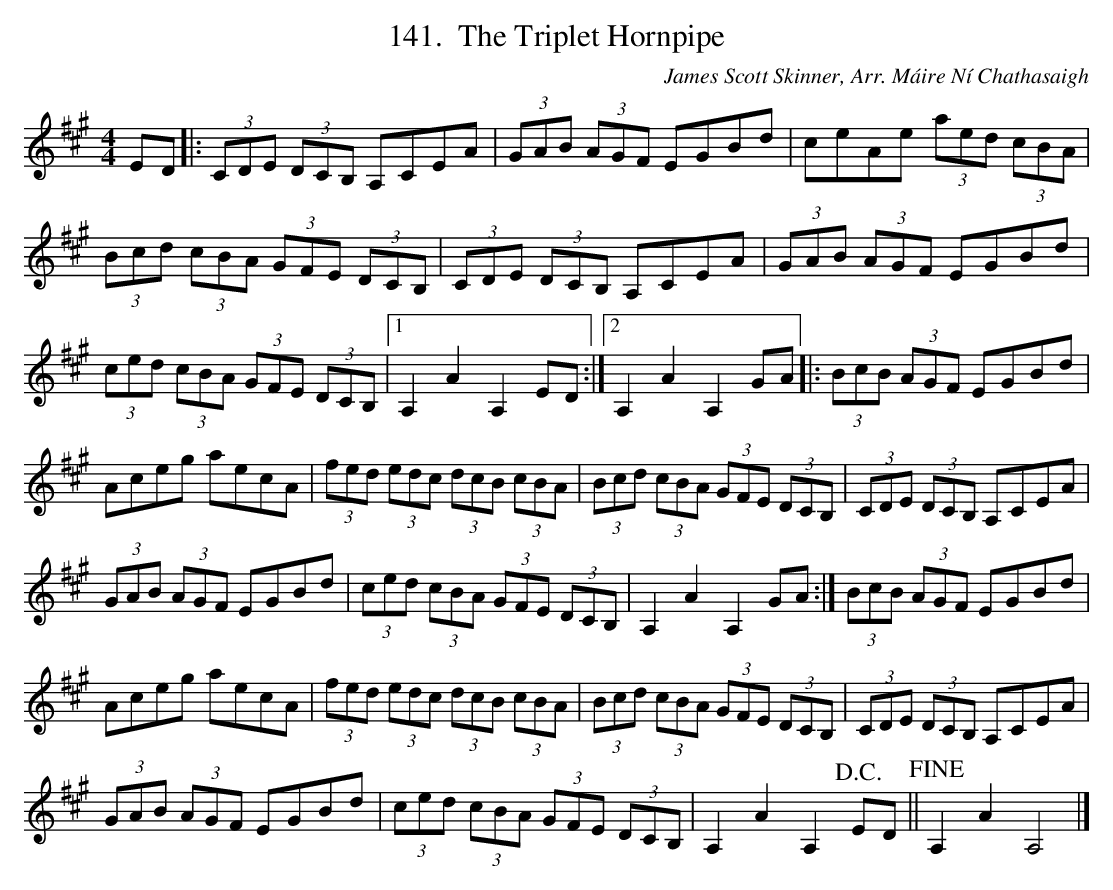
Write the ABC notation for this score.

X:1
T:Triplet Hornpipe, The
C:James Scott Skinner, Arr. Máire Ní Chathasaigh
M:4/4
L:1/8
K:A
ED|:(3CDE (3DCB, A,CEA|(3GAB (3AGF EGBd|ceAe (3aed (3cBA|
(3Bcd (3cBA (3GFE (3DCB,|(3CDE (3DCB, A,CEA|(3GAB (3AGF EGBd|
(3ced (3cBA (3GFE (3DCB,|1A,2A2A,2ED:|2A,2A2A,2GA|:(3BcB (3AGF EGBd|
Aceg aecA|(3fed (3edc (3dcB (3cBA|(3Bcd (3cBA (3GFE (3DCB,|(3CDE (3DCB, A,CEA|
(3GAB (3AGF EGBd|(3ced (3cBA (3GFE (3DCB,|A,2A2A,2GA:|(3BcB (3AGF EGBd|
Aceg aecA|(3fed (3edc (3dcB (3cBA|(3Bcd (3cBA (3GFE (3DCB,|(3CDE (3DCB, A,CEA|
(3GAB (3AGF EGBd|(3ced (3cBA (3GFE (3DCB,|  A,2A2A,2!D.C.!ED||!fine!A,2A2A,4|]
